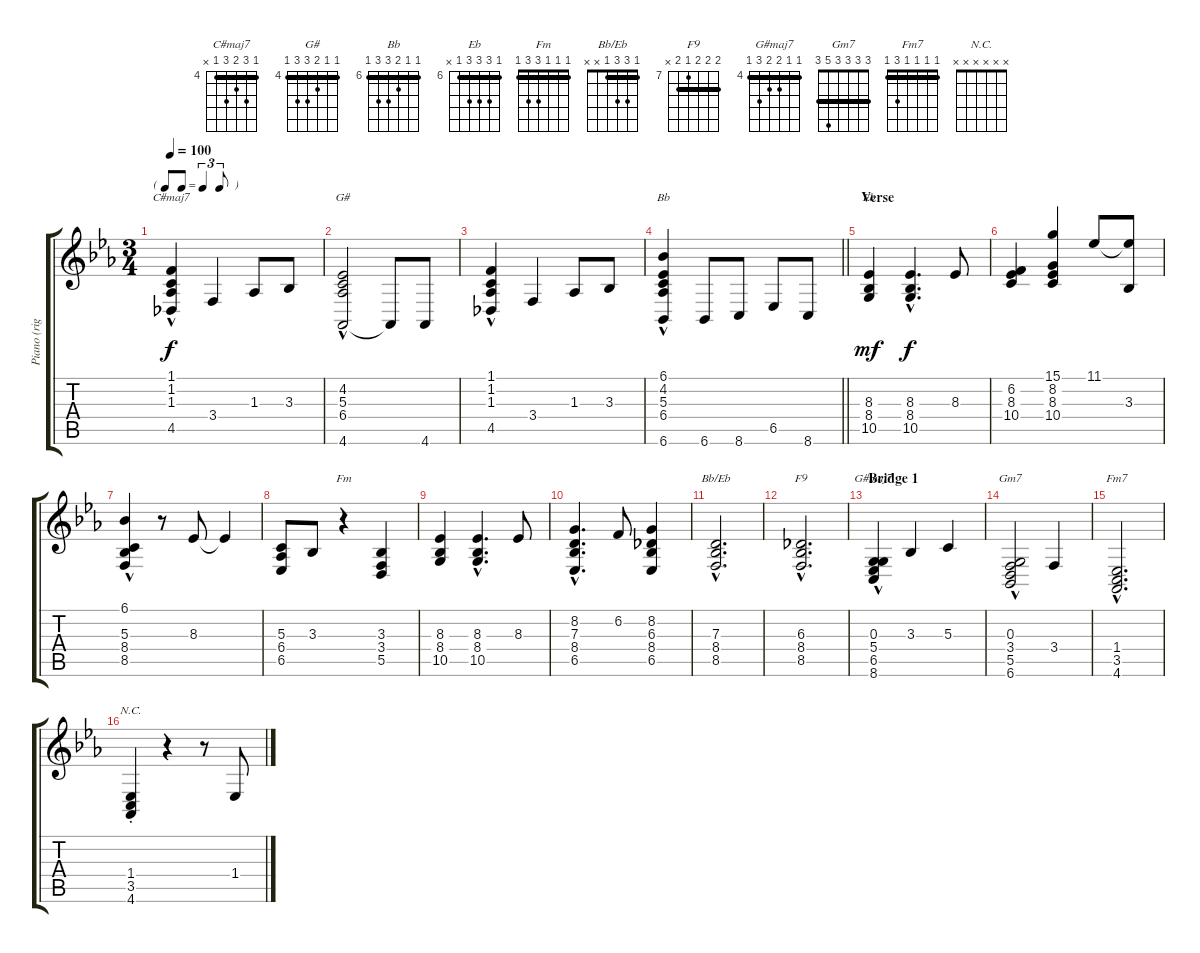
\track ("Piano (right hand)" "Piano (rig") {instrument acousticgrandpiano}
\staff {score tabs}
\tuning (E4 B3 G3 D3 A2 E2) {hide}
\chord ("C#maj7" 4 6 5 6 4 x) {firstfret 4 barre 4}
\chord ("G#" 4 4 5 6 6 4) {firstfret 4 barre 4}
\chord ("Bb" 6 6 7 8 8 6) {firstfret 6 barre 6}
\chord ("Eb" 6 8 8 8 6 x) {firstfret 6 barre 6}
\chord ("Fm" 1 1 1 3 3 1) {barre 1}
\chord ("Bb/Eb" 1 3 3 1 x x) {barre 1}
\chord ("F9" 8 8 8 7 8 x) {firstfret 7 barre 8}
\chord ("G#maj7" 4 4 5 5 6 4) {firstfret 4 barre 4}
\chord ("Gm7" 3 3 3 3 5 3) {barre 3}
\chord ("Fm7" 1 1 1 1 3 1) {barre 1}
\chord ("N.C." x x x x x x)
\ts (3 4)
\tf triplet8th
\tempo 100
\clef g2
\ks eb
(1.1{hac} 1.2{hac} 1.3{hac} 4.5).4{ch "C#maj7" dy f} 3.4.4 1.3.8 3.3.8 |
(4.2{hac} 5.3{hac} 6.4{hac} 4.6).2{ch "G#"} 4.6{t}.8 4.6.8 |
(1.1{hac} 1.2{hac} 1.3{hac} 4.5).4 3.4.4 1.3.8 3.3.8 |
\barLineRight lightlight
(6.1{hac} 4.2{hac} 5.3{hac} 6.4{hac} 6.6).4{ch "Bb"} 6.6.8 8.6.8 6.5.8 8.6.8 |
\section ("" "Verse")
(8.3 8.4 10.5).4{ch "Eb" dy mf} (8.3{hac} 8.4{hac} 10.5{hac}).4{d dy f} 8.3.8 |
(6.2 8.3 10.4).4 (15.1 8.2 8.3 10.4).4 11.1.8 (11.1{t} 3.3).8 |
(6.1 5.3 8.4{hac} 8.5{hac}).4 r.8 8.3.8 8.3{t}.4 |
(5.3 6.4 6.5).8 3.3.8 r.4{ch "Fm"} (3.3 3.4 5.5).4 |
(8.3 8.4 10.5).4 (8.3{hac} 8.4{hac} 10.5{hac}).4{d} 8.3.8 |
(8.2{hac} 7.3{hac} 8.4{hac} 6.5{hac}).4{d} 6.2.8 (8.2 6.3 8.4 6.5).4 |
(7.3{hac} 8.4{hac} 8.5{hac}).2{d ch "Bb/Eb"} |
(6.3{hac} 8.4{hac} 8.5{hac}).2{d ch "F9"} |
\section ("" "Bridge 1")
(0.3 5.4{hac} 6.5{hac} 8.6{hac}).4{ch "G#maj7"} 3.3.4 5.3.4 |
(0.3 3.4{hac} 5.5{hac} 6.6{hac}).2{ch "Gm7"} 3.4.4 |
(1.4{hac} 3.5{hac} 4.6{hac}).2{d ch "Fm7"} |
(1.4{st} 3.5{st} 4.6{st}).4{ch "N.C."} r.4 r.8 1.4.8
